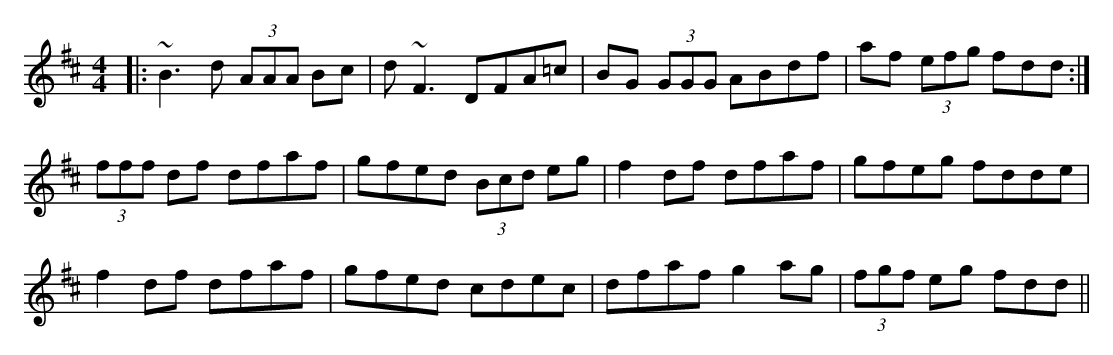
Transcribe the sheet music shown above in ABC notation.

X:1
M:4/4
K:D
|:~B3 d (3AAA Bc|d ~F3 DFA=c|BG (3GGG ABdf|af (3efg fdd:|
(3fff df dfaf|gfed (3Bcd eg|f2 df dfaf|gfeg fdde|
f2 df dfaf|gfed cdec|dfaf g2 ag|(3fgf eg fdd||
